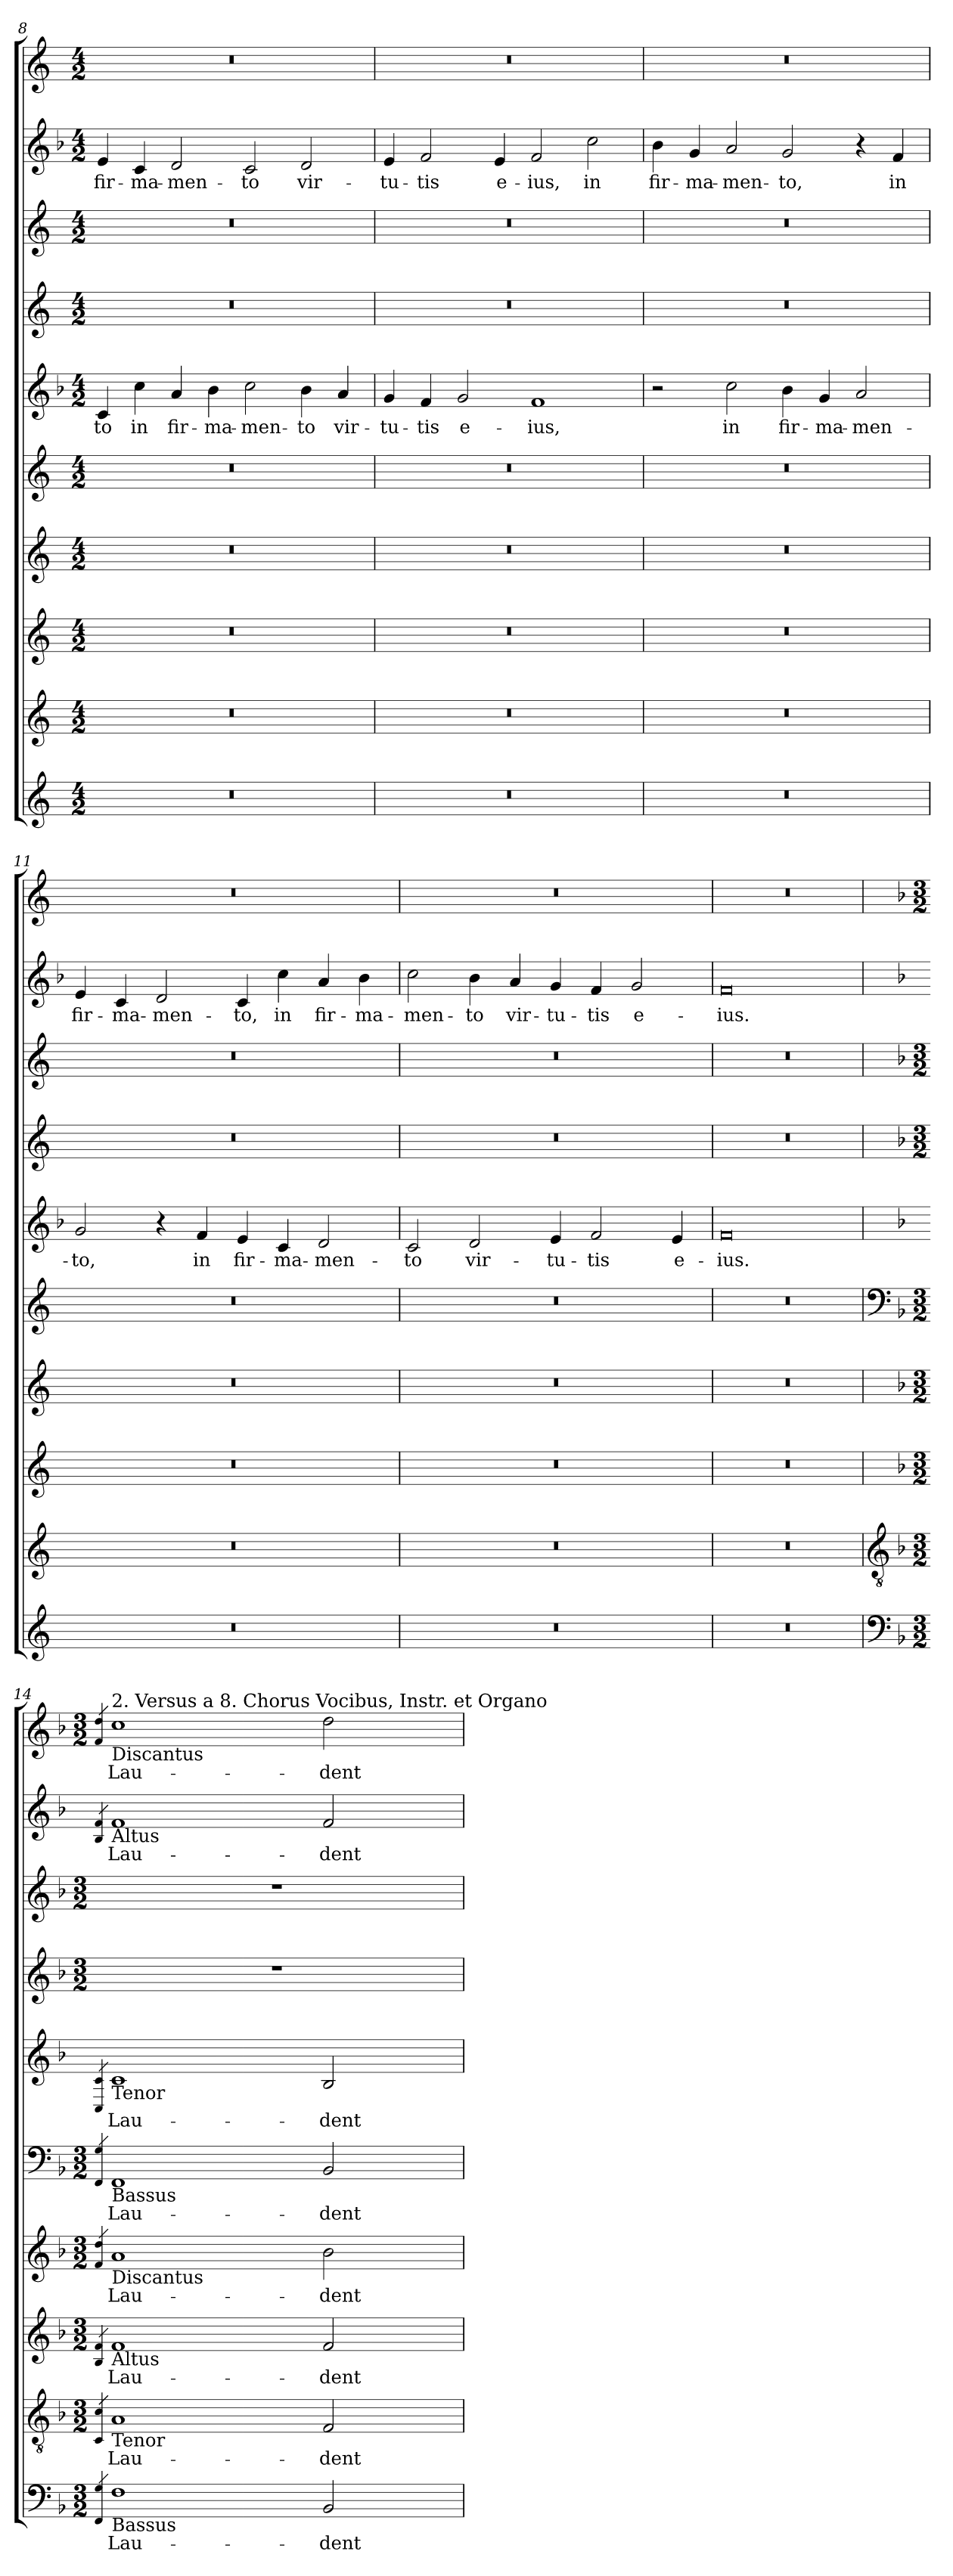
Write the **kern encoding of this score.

**kern	**text	**kern	**text	**kern	**text	**kern	**text	**kern	**text	**kern	**text	**kern	**kern	**kern	**text	**kern	**text
*part10	*part10	*part9	*part9	*part8	*part8	*part7	*part7	*part6	*part6	*part5	*part5	*part4	*part3	*part2	*part2	*part1	*part1
*staff10	*staff10	*staff9	*staff9	*staff8	*staff8	*staff7	*staff7	*staff6	*staff6	*staff5	*staff5	*staff4	*staff3	*staff2	*staff2	*staff1	*staff1
!!LO:LB:g=z
*clefG2	*	*clefG2	*	*clefG2	*	*clefG2	*	*clefG2	*	*clefG2	*	*clefG2	*clefG2	*clefG2	*	*clefG2	*
*k[]	*	*k[]	*	*k[]	*	*k[]	*	*k[]	*	*k[b-]	*	*k[]	*k[]	*k[b-]	*	*k[]	*
*C:	*	*C:	*	*C:	*	*C:	*	*C:	*	*F:	*	*C:	*C:	*F:	*	*C:	*
*M4/2	*	*M4/2	*	*M4/2	*	*M4/2	*	*M4/2	*	*M4/2	*	*M4/2	*M4/2	*M4/2	*	*M4/2	*
=8	=8	=8	=8	=8	=8	=8	=8	=8	=8	=8	=8	=8	=8	=8	=8	=8	=8
!	!	!	!	!	!	!	!	!	!	!	!LO:LY:b	!	!	!	!LO:LY:b	!	!
0r	.	0r	.	0r	.	0r	.	0r	.	4c/	-to	0r	0r	4e/	fir-	0r	.
!	!	!	!	!	!	!	!	!	!	!	!LO:LY:b	!	!	!	!LO:LY:b	!	!
.	.	.	.	.	.	.	.	.	.	4cc\	in	.	.	4c/	-ma-	.	.
!	!	!	!	!	!	!	!	!	!	!	!LO:LY:b	!	!	!	!LO:LY:b	!	!
.	.	.	.	.	.	.	.	.	.	4a/	fir-	.	.	2d/	-men-	.	.
!	!	!	!	!	!	!	!	!	!	!	!LO:LY:b	!	!	!	!	!	!
.	.	.	.	.	.	.	.	.	.	4b-\	-ma-	.	.	.	.	.	.
!	!	!	!	!	!	!	!	!	!	!	!LO:LY:b	!	!	!	!LO:LY:b	!	!
.	.	.	.	.	.	.	.	.	.	2cc\	-men-	.	.	2c/	-to	.	.
!	!	!	!	!	!	!	!	!	!	!	!LO:LY:b	!	!	!	!LO:LY:b	!	!
.	.	.	.	.	.	.	.	.	.	4b-\	-to	.	.	2d/	vir-	.	.
!	!	!	!	!	!	!	!	!	!	!	!LO:LY:b	!	!	!	!	!	!
.	.	.	.	.	.	.	.	.	.	4a/	vir-	.	.	.	.	.	.
=9	=9	=9	=9	=9	=9	=9	=9	=9	=9	=9	=9	=9	=9	=9	=9	=9	=9
!	!	!	!	!	!	!	!	!	!	!	!LO:LY:b	!	!	!	!LO:LY:b	!	!
0r	.	0r	.	0r	.	0r	.	0r	.	4g/	-tu-	0r	0r	4e/	-tu-	0r	.
!	!	!	!	!	!	!	!	!	!	!	!LO:LY:b	!	!	!	!LO:LY:b	!	!
.	.	.	.	.	.	.	.	.	.	4f/	-tis	.	.	2f/	-tis	.	.
!	!	!	!	!	!	!	!	!	!	!	!LO:LY:b	!	!	!	!	!	!
.	.	.	.	.	.	.	.	.	.	2g/	e-	.	.	.	.	.	.
!	!	!	!	!	!	!	!	!	!	!	!	!	!	!	!LO:LY:b	!	!
.	.	.	.	.	.	.	.	.	.	.	.	.	.	4e/	e-	.	.
!	!	!	!	!	!	!	!	!	!	!	!LO:LY:b	!	!	!	!LO:LY:b	!	!
.	.	.	.	.	.	.	.	.	.	1f	-ius,	.	.	2f/	-ius,	.	.
!	!	!	!	!	!	!	!	!	!	!	!	!	!	!	!LO:LY:b	!	!
.	.	.	.	.	.	.	.	.	.	.	.	.	.	2cc\	in	.	.
=10	=10	=10	=10	=10	=10	=10	=10	=10	=10	=10	=10	=10	=10	=10	=10	=10	=10
!	!	!	!	!	!	!	!	!	!	!	!	!	!	!	!LO:LY:b	!	!
0r	.	0r	.	0r	.	0r	.	0r	.	2r	.	0r	0r	4b-\	fir-	0r	.
!	!	!	!	!	!	!	!	!	!	!	!	!	!	!	!LO:LY:b	!	!
.	.	.	.	.	.	.	.	.	.	.	.	.	.	4g/	-ma-	.	.
!	!	!	!	!	!	!	!	!	!	!	!LO:LY:b	!	!	!	!LO:LY:b	!	!
.	.	.	.	.	.	.	.	.	.	2cc\	in	.	.	2a/	-men-	.	.
!	!	!	!	!	!	!	!	!	!	!	!LO:LY:b	!	!	!	!LO:LY:b	!	!
.	.	.	.	.	.	.	.	.	.	4b-\	fir-	.	.	2g/	-to,	.	.
!	!	!	!	!	!	!	!	!	!	!	!LO:LY:b	!	!	!	!	!	!
.	.	.	.	.	.	.	.	.	.	4g/	-ma-	.	.	.	.	.	.
!	!	!	!	!	!	!	!	!	!	!	!LO:LY:b	!	!	!	!	!	!
.	.	.	.	.	.	.	.	.	.	2a/	-men-	.	.	4r	.	.	.
!	!	!	!	!	!	!	!	!	!	!	!	!	!	!	!LO:LY:b	!	!
.	.	.	.	.	.	.	.	.	.	.	.	.	.	4f/	in	.	.
!!LO:LB:g=z
=11	=11	=11	=11	=11	=11	=11	=11	=11	=11	=11	=11	=11	=11	=11	=11	=11	=11
!	!	!	!	!	!	!	!	!	!	!	!LO:LY:b	!	!	!	!LO:LY:b	!	!
0r	.	0r	.	0r	.	0r	.	0r	.	2g/	-to,	0r	0r	4e/	fir-	0r	.
!	!	!	!	!	!	!	!	!	!	!	!	!	!	!	!LO:LY:b	!	!
.	.	.	.	.	.	.	.	.	.	.	.	.	.	4c/	-ma-	.	.
!	!	!	!	!	!	!	!	!	!	!	!	!	!	!	!LO:LY:b	!	!
.	.	.	.	.	.	.	.	.	.	4r	.	.	.	2d/	-men-	.	.
!	!	!	!	!	!	!	!	!	!	!	!LO:LY:b	!	!	!	!	!	!
.	.	.	.	.	.	.	.	.	.	4f/	in	.	.	.	.	.	.
!	!	!	!	!	!	!	!	!	!	!	!LO:LY:b	!	!	!	!LO:LY:b	!	!
.	.	.	.	.	.	.	.	.	.	4e/	fir-	.	.	4c/	-to,	.	.
!	!	!	!	!	!	!	!	!	!	!	!LO:LY:b	!	!	!	!LO:LY:b	!	!
.	.	.	.	.	.	.	.	.	.	4c/	-ma-	.	.	4cc\	in	.	.
!	!	!	!	!	!	!	!	!	!	!	!LO:LY:b	!	!	!	!LO:LY:b	!	!
.	.	.	.	.	.	.	.	.	.	2d/	-men-	.	.	4a/	fir-	.	.
!	!	!	!	!	!	!	!	!	!	!	!	!	!	!	!LO:LY:b	!	!
.	.	.	.	.	.	.	.	.	.	.	.	.	.	4b-\	-ma-	.	.
=12	=12	=12	=12	=12	=12	=12	=12	=12	=12	=12	=12	=12	=12	=12	=12	=12	=12
!	!	!	!	!	!	!	!	!	!	!	!LO:LY:b	!	!	!	!LO:LY:b	!	!
0r	.	0r	.	0r	.	0r	.	0r	.	2c/	-to	0r	0r	2cc\	-men-	0r	.
!	!	!	!	!	!	!	!	!	!	!	!LO:LY:b	!	!	!	!LO:LY:b	!	!
.	.	.	.	.	.	.	.	.	.	2d/	vir-	.	.	4b-\	-to	.	.
!	!	!	!	!	!	!	!	!	!	!	!	!	!	!	!LO:LY:b	!	!
.	.	.	.	.	.	.	.	.	.	.	.	.	.	4a/	vir-	.	.
!	!	!	!	!	!	!	!	!	!	!	!LO:LY:b	!	!	!	!LO:LY:b	!	!
.	.	.	.	.	.	.	.	.	.	4e/	-tu-	.	.	4g/	-tu-	.	.
!	!	!	!	!	!	!	!	!	!	!	!LO:LY:b	!	!	!	!LO:LY:b	!	!
.	.	.	.	.	.	.	.	.	.	2f/	-tis	.	.	4f/	-tis	.	.
!	!	!	!	!	!	!	!	!	!	!	!	!	!	!	!LO:LY:b	!	!
.	.	.	.	.	.	.	.	.	.	.	.	.	.	2g/	e-	.	.
!	!	!	!	!	!	!	!	!	!	!	!LO:LY:b	!	!	!	!	!	!
.	.	.	.	.	.	.	.	.	.	4e/	e-	.	.	.	.	.	.
=13	=13	=13	=13	=13	=13	=13	=13	=13	=13	=13	=13	=13	=13	=13	=13	=13	=13
!	!	!	!	!	!	!	!	!	!	!	!LO:LY:b	!	!	!	!LO:LY:b	!	!
0r	.	0r	.	0r	.	0r	.	0r	.	0f	-ius.	0r	0r	0f	-ius.	0r	.
!!LO:PB:g=z
=14	=14	=14	=14	=14	=14	=14	=14	=14	=14	=14	=14	=14	=14	=14	=14	=14	=14
*clefF4	*	*clefGv2	*	*	*	*	*	*clefF4	*	*	*	*	*	*	*	*	*
*k[b-]	*	*k[b-]	*	*k[b-]	*	*k[b-]	*	*k[b-]	*	*	*	*k[b-]	*k[b-]	*	*	*k[b-]	*
*F:	*	*F:	*	*F:	*	*F:	*	*F:	*	*	*	*F:	*F:	*	*	*F:	*
*M3/2	*	*M3/2	*	*M3/2	*	*M3/2	*	*M3/2	*	*	*	*M3/2	*M3/2	*	*	*M3/2	*
!	!	!	!	!	!	!	!	!	!	!	!	!	!	!	!	!LO:N:n=1:head=solid	!
!	!	!	!	!	!	!	!	!	!	!	!	!	!	!LO:N:n=1:head=solid	!	!LO:N:n=2:head=solid	!
!	!	!	!	!	!	!	!	!	!	!LO:N:n=1:head=solid	!	!	!	!LO:N:n=2:head=solid	!	!	!
!	!	!	!	!	!	!	!	!LO:N:n=1:head=solid	!	!LO:N:n=2:head=solid	!	!	!	!	!	!	!
!	!	!	!	!	!	!LO:N:n=1:head=solid	!	!LO:N:n=2:head=solid	!	!	!	!	!	!	!	!	!
!	!	!	!	!LO:N:n=1:head=solid	!	!LO:N:n=2:head=solid	!	!	!	!	!	!	!	!	!	!	!
!	!	!LO:N:n=1:head=solid	!	!LO:N:n=2:head=solid	!	!	!	!	!	!	!	!	!	!	!	!	!
!LO:N:n=1:head=solid	!	!LO:N:n=2:head=solid	!	!	!	!	!	!	!	!	!	!	!	!	!	!	!
!LO:N:n=2:head=solid	!	!	!	!	!	!	!	!	!	!	!	!	!	!	!	!	!
4qFF/ 4qG/	.	4qC/ 4qc/	.	4qB-/ 4qf/	.	4qf/ 4qdd/	.	4qFF/ 4qG/	.	4qC/ 4qc/	.	.	.	4qB-/ 4qf/	.	4qf/ 4qdd/	.
!	!	!	!	!	!	!	!	!	!	!	!	!	!	!	!	!LO:TX:b:t=Discantus	!
!	!	!	!	!	!	!	!	!	!	!	!	!	!	!	!	!LO:TX:a:t=2. Versus a 8. Chorus Vocibus, Instr. et Organo	!
!	!	!	!	!	!	!	!	!	!	!	!	!	!	!LO:TX:b:t=Altus	!	!	!
!	!	!	!	!	!	!	!	!	!	!LO:TX:b:t=Tenor	!	!	!	!	!	!	!
!	!	!	!	!	!	!	!	!LO:TX:b:t=Bassus	!	!	!	!	!	!	!	!	!
!	!	!	!	!	!	!LO:TX:b:t=Discantus	!	!	!	!	!	!	!	!	!	!	!
!	!	!	!	!LO:TX:b:t=Altus	!	!	!	!	!	!	!	!	!	!	!	!	!
!	!	!LO:TX:b:t=Tenor	!	!	!	!	!	!	!	!	!	!	!	!	!	!	!
!LO:TX:b:t=Bassus	!	!	!	!	!	!	!	!	!	!	!	!	!	!	!	!	!
!	!LO:LY:b	!	!LO:LY:b	!	!LO:LY:b	!	!LO:LY:b	!	!LO:LY:b	!	!LO:LY:b	!	!	!	!LO:LY:b	!	!LO:LY:b
1F	Lau-	1A	Lau-	1f	Lau-	1a	Lau-	1FF	Lau-	1c	Lau-	1.r	1.r	1f	Lau-	1cc	Lau-
!	!LO:LY:b	!	!LO:LY:b	!	!LO:LY:b	!	!LO:LY:b	!	!LO:LY:b	!	!LO:LY:b	!	!	!	!LO:LY:b	!	!LO:LY:b
2BB-/	-dent	2F/	-dent	2f/	-dent	2b-\	-dent	2BB-/	-dent	2B-/	-dent	.	.	2f/	-dent	2dd\	-dent
=	=	=	=	=	=	=	=	=	=	=	=	=	=	=	=	=	=
*-	*-	*-	*-	*-	*-	*-	*-	*-	*-	*-	*-	*-	*-	*-	*-	*-	*-
